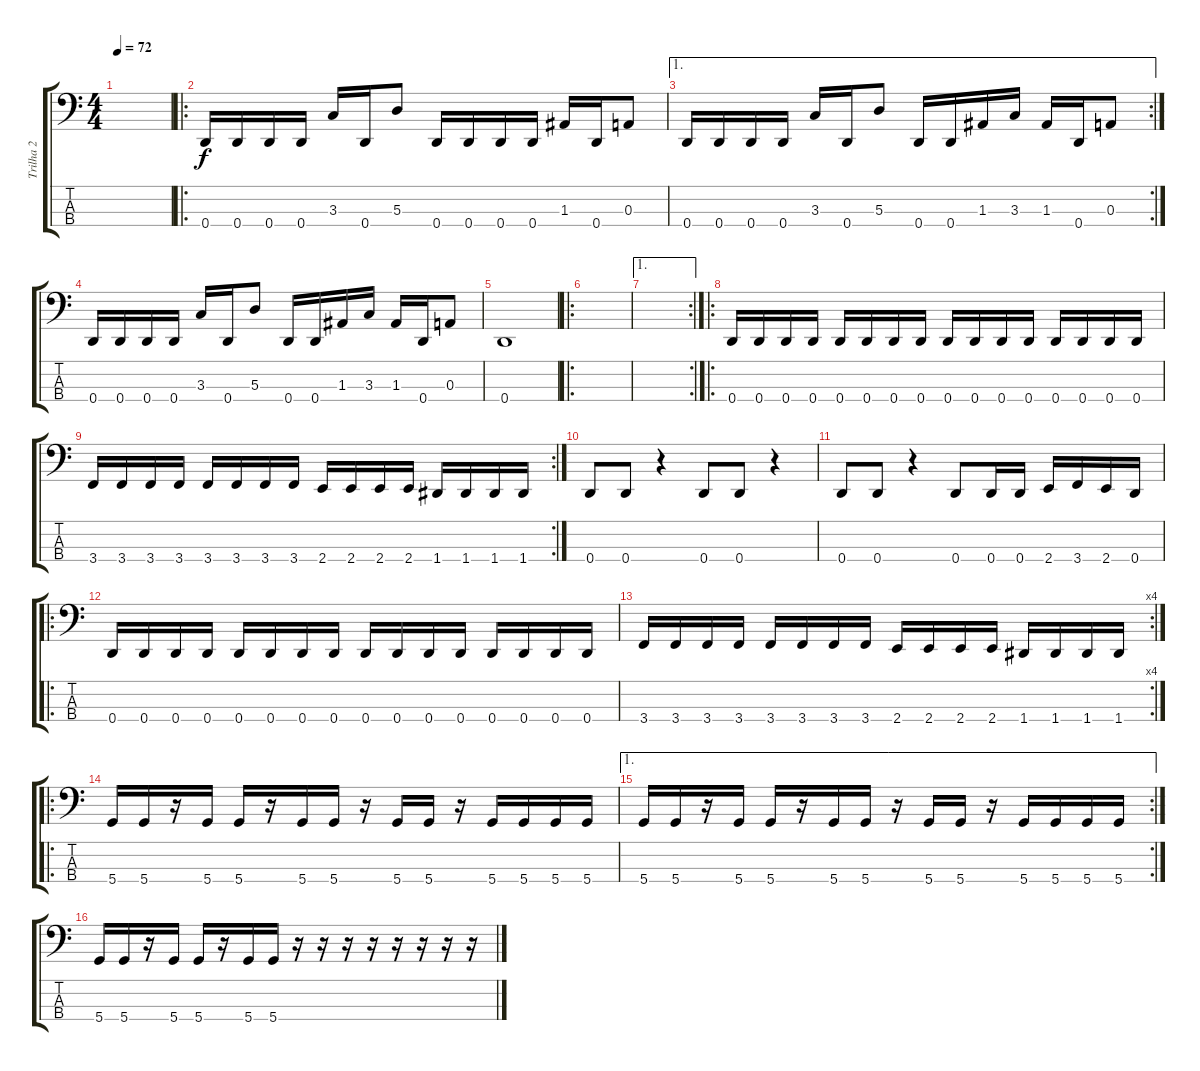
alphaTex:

\track ("Trilha 2" "Trilha 2") {instrument slapbass2}
\staff {score tabs}
\tuning (G2 D2 A1 D1) {hide}
\ts (4 4)
\tempo 72
\clef f4
\ks c
|
\ro
0.4.16 0.4.16 0.4.16 0.4.16 3.3.16 0.4.16 5.3.8 0.4.16 0.4.16 0.4.16 0.4.16 1.3.16 0.4.16 0.3.8 |
\ae 1
\rc 2
0.4.16 0.4.16 0.4.16 0.4.16 3.3.16 0.4.16 5.3.8 0.4.16 0.4.16 1.3.16 3.3.16 1.3.16 0.4.16 0.3.8 |
0.4.16 0.4.16 0.4.16 0.4.16 3.3.16 0.4.16 5.3.8 0.4.16 0.4.16 1.3.16 3.3.16 1.3.16 0.4.16 0.3.8 |
0.4.1 |
\ro
|
\ae 1
\rc 2
|
\ro
0.4.16 0.4.16 0.4.16 0.4.16 0.4.16 0.4.16 0.4.16 0.4.16 0.4.16 0.4.16 0.4.16 0.4.16 0.4.16 0.4.16 0.4.16 0.4.16 |
\rc 2
3.4.16 3.4.16 3.4.16 3.4.16 3.4.16 3.4.16 3.4.16 3.4.16 2.4.16 2.4.16 2.4.16 2.4.16 1.4.16 1.4.16 1.4.16 1.4.16 |
0.4.8 0.4.8 r.4 0.4.8 0.4.8 r.4 |
0.4.8 0.4.8 r.4 0.4.8 0.4.16 0.4.16 2.4.16 3.4.16 2.4.16 0.4.16 |
\ro
0.4.16 0.4.16 0.4.16 0.4.16 0.4.16 0.4.16 0.4.16 0.4.16 0.4.16 0.4.16 0.4.16 0.4.16 0.4.16 0.4.16 0.4.16 0.4.16 |
\rc 4
3.4.16 3.4.16 3.4.16 3.4.16 3.4.16 3.4.16 3.4.16 3.4.16 2.4.16 2.4.16 2.4.16 2.4.16 1.4.16 1.4.16 1.4.16 1.4.16 |
\ro
5.4.16 5.4.16 r.16 5.4.16 5.4.16 r.16 5.4.16 5.4.16 r.16 5.4.16 5.4.16 r.16 5.4.16 5.4.16 5.4.16 5.4.16 |
\ae 1
\rc 2
5.4.16 5.4.16 r.16 5.4.16 5.4.16 r.16 5.4.16 5.4.16 r.16 5.4.16 5.4.16 r.16 5.4.16 5.4.16 5.4.16 5.4.16 |
5.4.16 5.4.16 r.16 5.4.16 5.4.16 r.16 5.4.16 5.4.16 r.16 r.16 r.16 r.16 r.16 r.16 r.16 r.16
